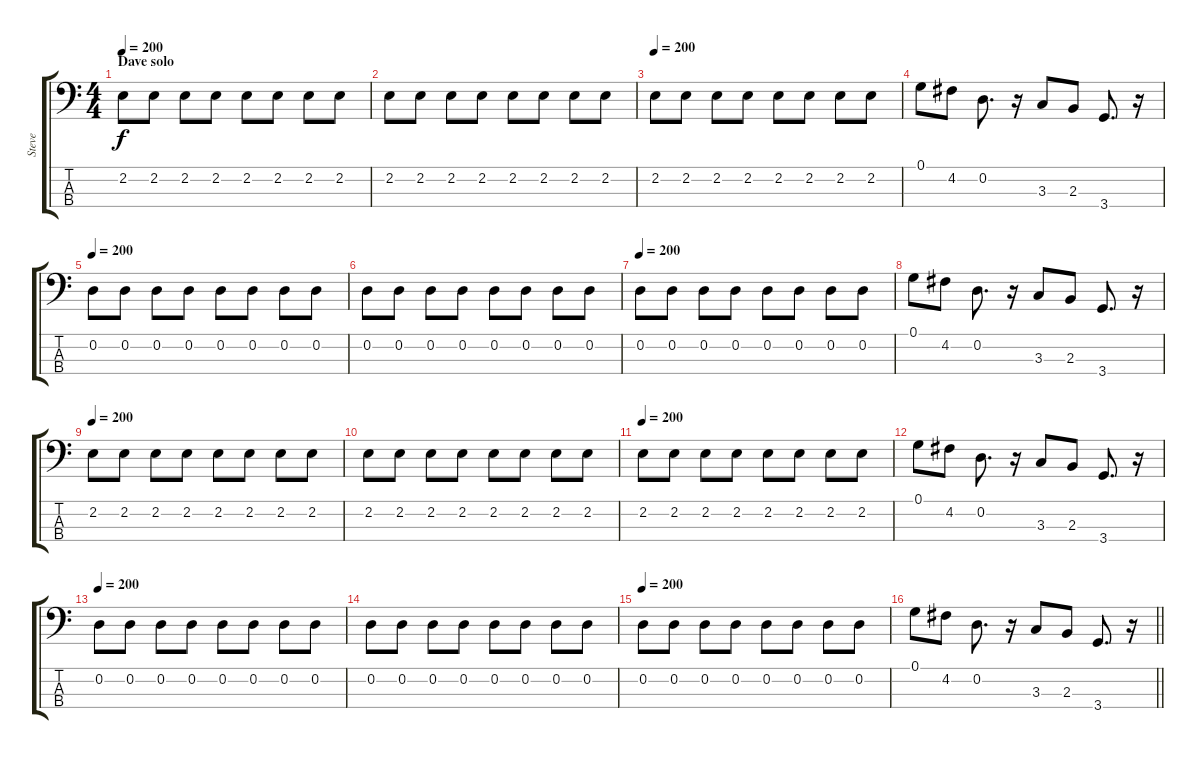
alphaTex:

\track ("Steve" "Steve") {instrument electricbassfinger}
\staff {score tabs}
\tuning (G2 D2 A1 E1) {hide}
\ts (4 4)
\section ("" "Dave solo")
\tempo 200
\clef f4
\ks c
2.2.8{dy f} 2.2.8 2.2.8 2.2.8 2.2.8 2.2.8 2.2.8 2.2.8 |
2.2.8 2.2.8 2.2.8 2.2.8 2.2.8 2.2.8 2.2.8 2.2.8 |
\tempo 200
2.2.8 2.2.8 2.2.8 2.2.8 2.2.8 2.2.8 2.2.8 2.2.8 |
0.1.8 4.2.8 0.2.8{d} r.16 3.3.8 2.3.8 3.4.8{d} r.16 |
\tempo 200
0.2.8 0.2.8 0.2.8 0.2.8 0.2.8 0.2.8 0.2.8 0.2.8 |
0.2.8 0.2.8 0.2.8 0.2.8 0.2.8 0.2.8 0.2.8 0.2.8 |
\tempo 200
0.2.8 0.2.8 0.2.8 0.2.8 0.2.8 0.2.8 0.2.8 0.2.8 |
0.1.8 4.2.8 0.2.8{d} r.16 3.3.8 2.3.8 3.4.8{d} r.16 |
\tempo 200
2.2.8 2.2.8 2.2.8 2.2.8 2.2.8 2.2.8 2.2.8 2.2.8 |
2.2.8 2.2.8 2.2.8 2.2.8 2.2.8 2.2.8 2.2.8 2.2.8 |
\tempo 200
2.2.8 2.2.8 2.2.8 2.2.8 2.2.8 2.2.8 2.2.8 2.2.8 |
0.1.8 4.2.8 0.2.8{d} r.16 3.3.8 2.3.8 3.4.8{d} r.16 |
\tempo 200
0.2.8 0.2.8 0.2.8 0.2.8 0.2.8 0.2.8 0.2.8 0.2.8 |
0.2.8 0.2.8 0.2.8 0.2.8 0.2.8 0.2.8 0.2.8 0.2.8 |
\tempo 200
0.2.8 0.2.8 0.2.8 0.2.8 0.2.8 0.2.8 0.2.8 0.2.8 |
\barLineRight lightlight
0.1.8 4.2.8 0.2.8{d} r.16 3.3.8 2.3.8 3.4.8{d} r.16
